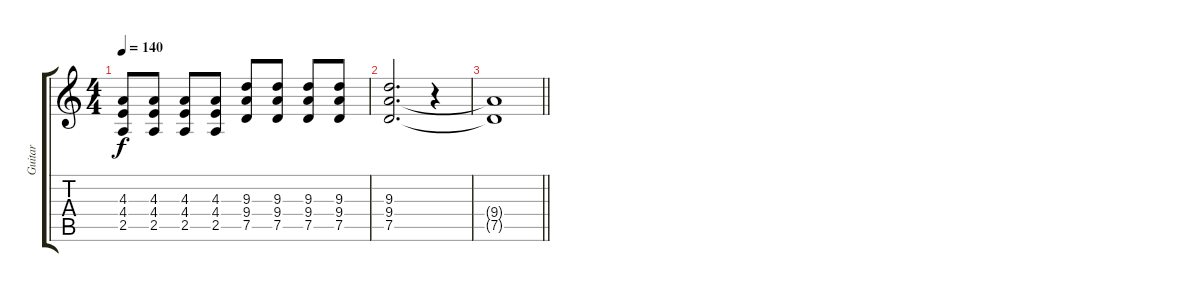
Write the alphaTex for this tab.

\track ("Guitar" "Guitar") {instrument distortionguitar}
\staff {score tabs}
\tuning (D4 A3 F3 C3 G2 D2) {hide}
\ts (4 4)
\tempo 140
\clef g2
\ks c
(4.3 4.4 2.5).8{dy f} (4.3 4.4 2.5).8 (4.3 4.4 2.5).8 (4.3 4.4 2.5).8 (9.3 9.4 7.5).8 (9.3 9.4 7.5).8 (9.3 9.4 7.5).8 (9.3 9.4 7.5).8 |
(9.3 9.4 7.5).2{d} r.4 |
\barLineRight lightlight
(9.4{t} 7.5{t}).1
